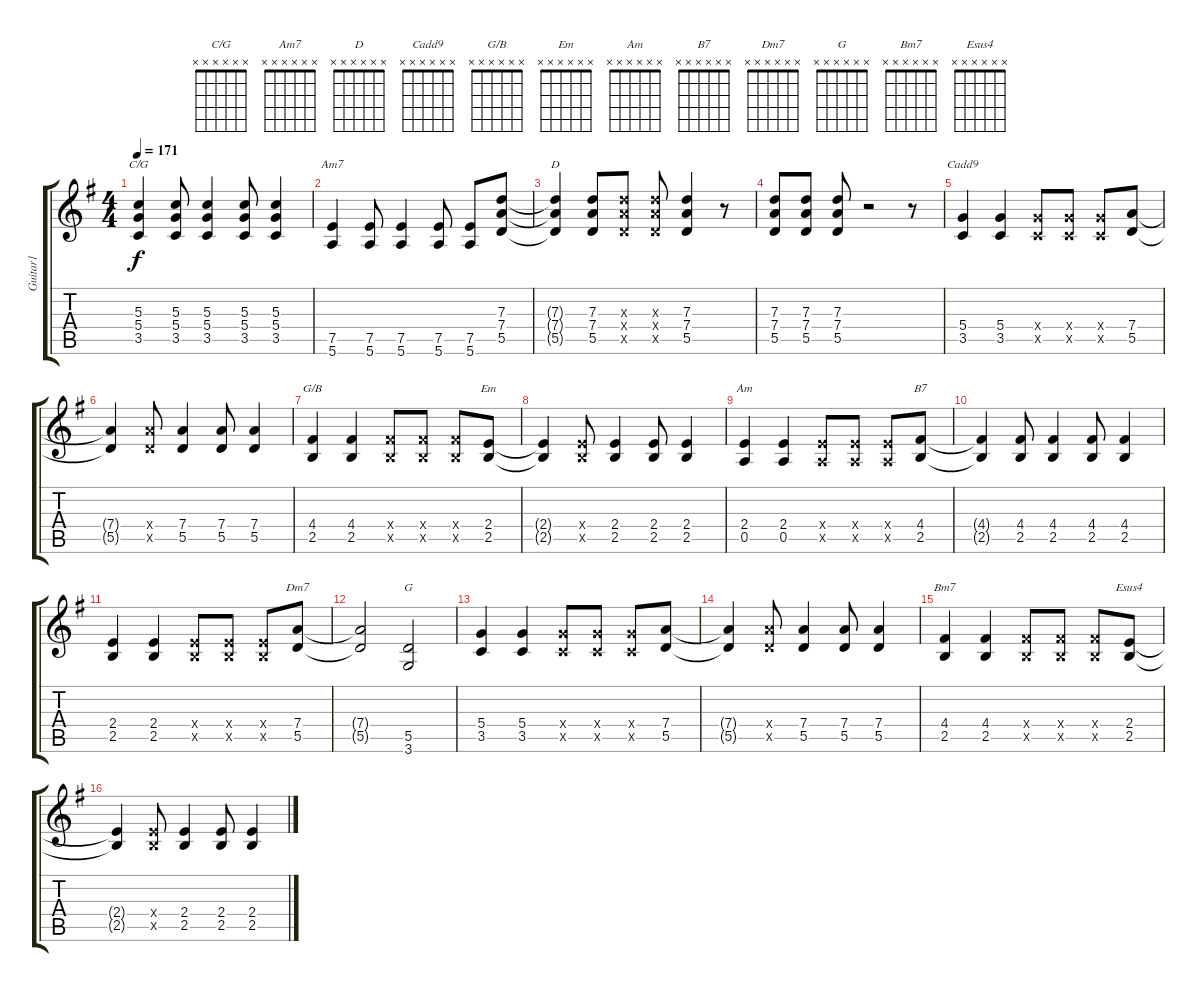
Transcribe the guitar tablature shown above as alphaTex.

\track ("Guitar1" "Guitar1") {instrument overdrivenguitar}
\staff {score tabs}
\tuning (E4 B3 G3 D3 A2 E2) {hide}
\chord ("C/G" x x x x x x)
\chord ("Am7" x x x x x x)
\chord ("D" x x x x x x)
\chord ("Cadd9" x x x x x x)
\chord ("G/B" x x x x x x)
\chord ("Em" x x x x x x)
\chord ("Am" x x x x x x)
\chord ("B7" x x x x x x)
\chord ("Dm7" x x x x x x)
\chord ("G" x x x x x x)
\chord ("Bm7" x x x x x x)
\chord ("Esus4" x x x x x x)
\ts (4 4)
\tempo 171
\clef g2
\ks g
(5.3 5.4 3.5).4{ch "C/G" dy f} (5.3 5.4 3.5).8 (5.3 5.4 3.5).4 (5.3 5.4 3.5).8 (5.3 5.4 3.5).4 |
(7.5 5.6).4{ch "Am7"} (7.5 5.6).8 (7.5 5.6).4 (7.5 5.6).8 (7.5 5.6).8 (7.3 7.4 5.5).8 |
(7.3{t} 7.4{t} 5.5{t}).4{ch "D"} (7.3 7.4 5.5).8 (7.3{x} 7.4{x} 5.5{x}).8 (7.3{x} 7.4{x} 5.5{x}).8 (7.3 7.4 5.5).4 r.8 |
(7.3 7.4 5.5).8 (7.3 7.4 5.5).8 (7.3 7.4 5.5).8 r.2 r.8 |
(5.4 3.5).4{ch "Cadd9"} (5.4 3.5).4 (5.4{x} 3.5{x}).8 (5.4{x} 3.5{x}).8 (5.4{x} 3.5{x}).8 (7.4 5.5).8 |
(7.4{t} 5.5{t}).4 (7.4{x} 5.5{x}).8 (7.4 5.5).4 (7.4 5.5).8 (7.4 5.5).4 |
(4.4 2.5).4{ch "G/B"} (4.4 2.5).4 (4.4{x} 2.5{x}).8 (4.4{x} 2.5{x}).8 (4.4{x} 2.5{x}).8 (2.4 2.5).8{ch "Em"} |
(2.4{t} 2.5{t}).4 (2.4{x} 2.5{x}).8 (2.4 2.5).4 (2.4 2.5).8 (2.4 2.5).4 |
(2.4 0.5).4{ch "Am"} (2.4 0.5).4 (2.4{x} 0.5{x}).8 (2.4{x} 0.5{x}).8 (2.4{x} 0.5{x}).8 (4.4 2.5).8{ch "B7"} |
(4.4{t} 2.5{t}).4 (4.4 2.5).8 (4.4 2.5).4 (4.4 2.5).8 (4.4 2.5).4 |
(2.4 2.5).4 (2.4 2.5).4 (2.4{x} 2.5{x}).8 (2.4{x} 2.5{x}).8 (2.4{x} 2.5{x}).8 (7.4 5.5).8{ch "Dm7"} |
(7.4{t} 5.5{t}).2 (5.5 3.6).2{ch "G"} |
(5.4 3.5).4 (5.4 3.5).4 (5.4{x} 3.5{x}).8 (5.4{x} 3.5{x}).8 (5.4{x} 3.5{x}).8 (7.4 5.5).8 |
(7.4{t} 5.5{t}).4 (7.4{x} 5.5{x}).8 (7.4 5.5).4 (7.4 5.5).8 (7.4 5.5).4 |
(4.4 2.5).4{ch "Bm7"} (4.4 2.5).4 (4.4{x} 2.5{x}).8 (4.4{x} 2.5{x}).8 (4.4{x} 2.5{x}).8 (2.4 2.5).8{ch "Esus4"} |
(2.4{t} 2.5{t}).4 (2.4{x} 2.5{x}).8 (2.4 2.5).4 (2.4 2.5).8 (2.4 2.5).4
